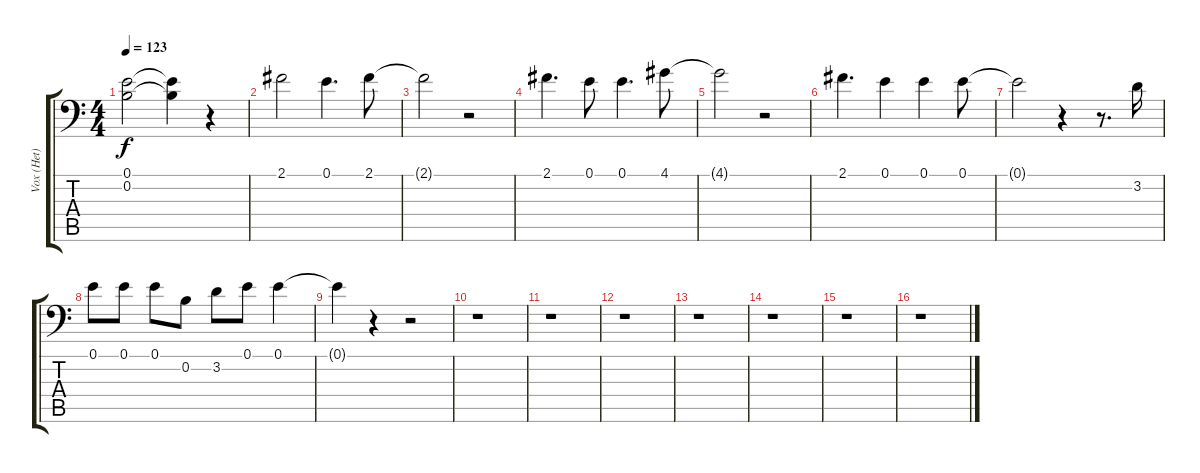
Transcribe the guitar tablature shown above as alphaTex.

\track ("Vox (Het)" "Vox (Het)") {instrument synthbass2}
\staff {score tabs}
\tuning (E3 B2 G2 D2 A1 E1) {hide}
\ts (4 4)
\tempo 123
\clef f4
\ks c
(0.1{t} 0.2{t}).2{dy f} (0.1{t} 0.2{t}).4 r.4 |
2.1.2 0.1.4{d} 2.1.8 |
2.1{t}.2 r.2 |
2.1.4{d} 0.1.8 0.1.4{d} 4.1.8 |
4.1{t}.2 r.2 |
2.1.4{d} 0.1.4 0.1.4 0.1.8 |
0.1{t}.2 r.4 r.8{d} 3.2.16 |
0.1.8 0.1.8 0.1.8 0.2.8 3.2.8 0.1.8 0.1.4 |
0.1{t}.4 r.4 r.2 |
r.1 |
r.1 |
r.1 |
r.1 |
r.1 |
r.1 |
r.1
